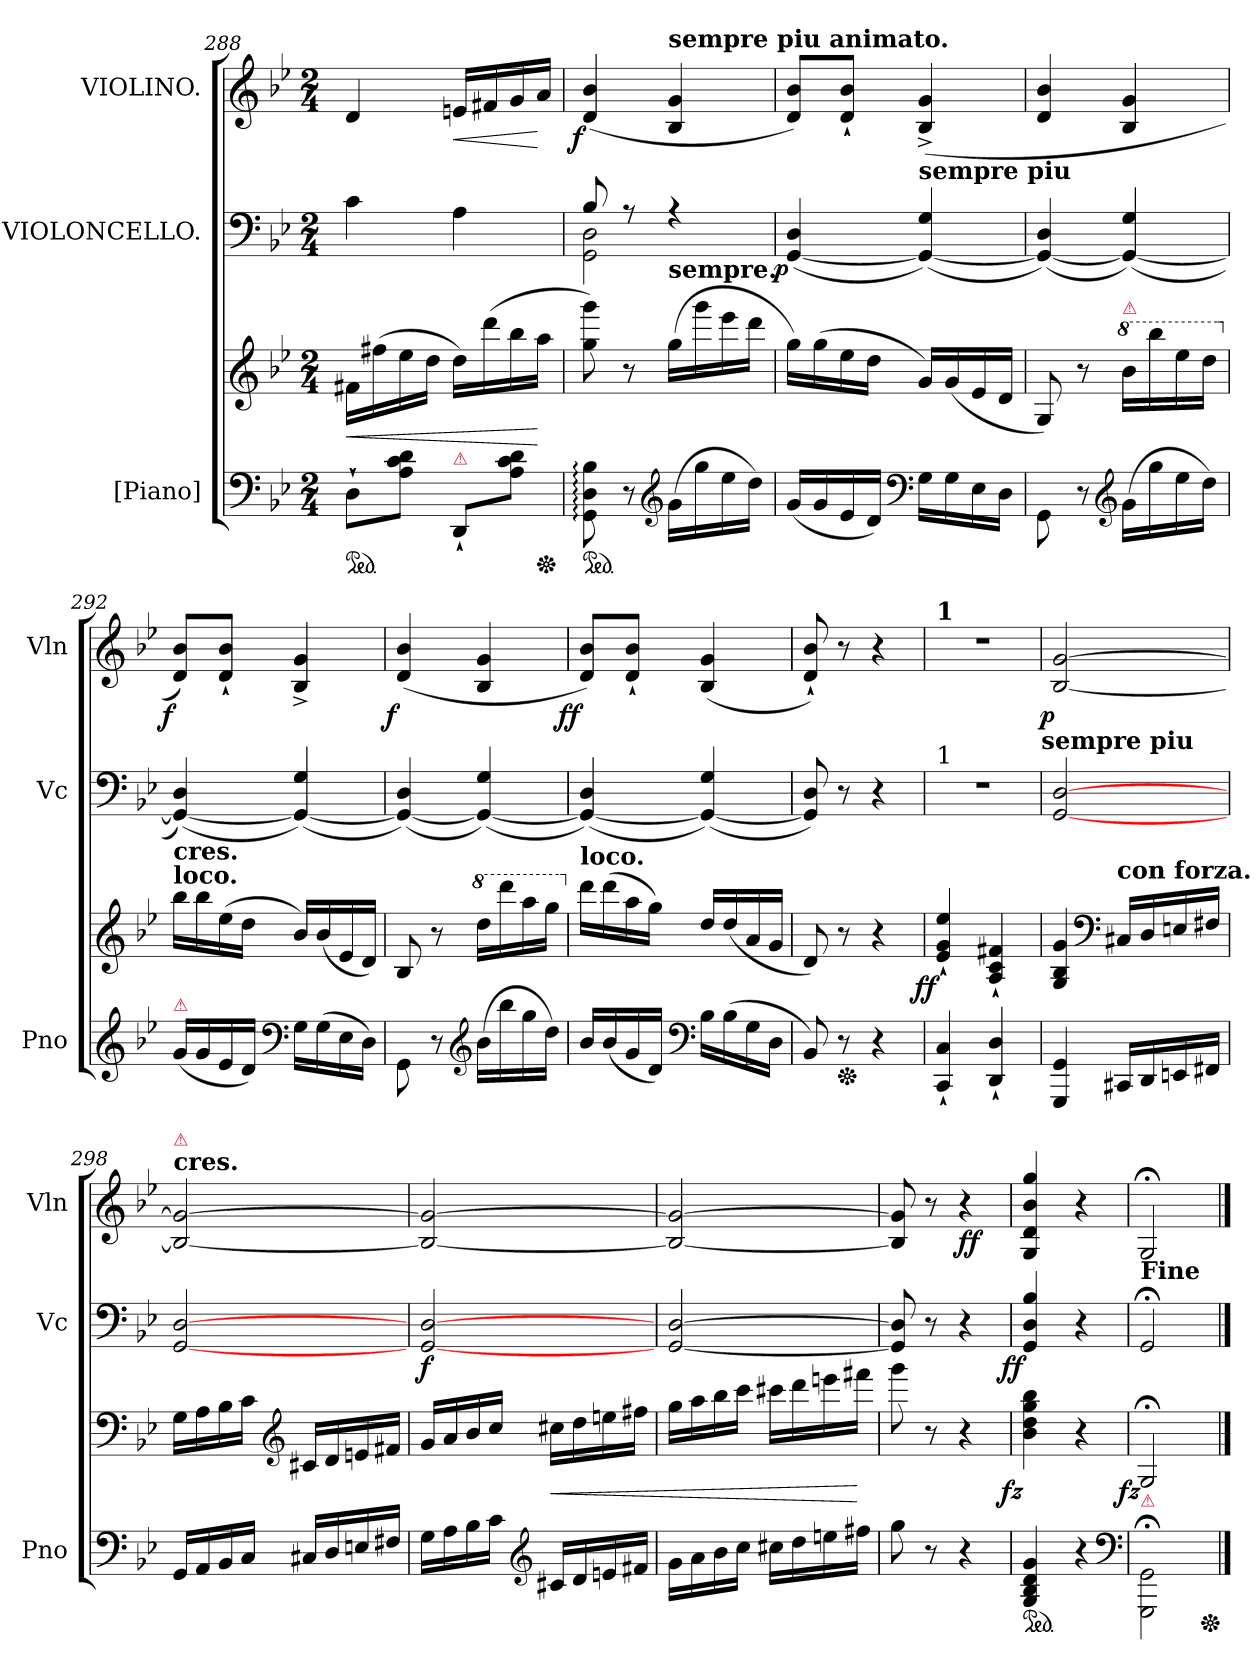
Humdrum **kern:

**kern	**kern	**dynam	**kern	**dynam	**kern	**dynam
*part3	*part3	*part3	*part2	*part2	*part1	*part1
*staff4	*staff3	*staff3/4	*staff2	*staff2	*staff1	*staff1
*I"[Piano]	*	*	*I"VIOLONCELLO.	*	*I"VIOLINO.	*
*I'Pno	*	*	*I'Vc	*	*I'Vln	*
*clefF4	*clefG2	*	*clefF4	*	*clefG2	*
*k[b-e-]	*k[b-e-]	*	*k[b-e-]	*	*k[b-e-]	*
*g:	*g:	*	*g:	*	*g:	*
*M2/4	*M2/4	*	*M2/4	*	*M2/4	*
*ped	*	*	*	*	*	*
=288	=288	=288	=288	=288	=288	=288
8D`>L	16f#XLL	<	4c	.	4d	.
.	(>16ff#X	.	.	.	.	.
8A 8c 8dJ	16ee-	.	.	.	.	.
.	16ddJJ	.	.	.	.	.
!LO:TX:a:B:color=crimson:t=⚠	!	!	!	!	!	!
!	!	!	!	!	!	!LO:HP:b
8DD`</L	16ddLL)	.	4A	.	16enLL	<
.	(>16ddd	.	.	.	16f#X	.
8A\ 8c\ 8d\J	16bb-	.	.	.	16g	.
*Xped	*	*	*	*	*	*
.	16aaJJ	[	.	.	16aJJ	[
=289	=289	=289	=289	=289	=289	=289
*	*	*	*^	*	*	*
!	!	!	!	!	!	!	!LO:DY:rj
*ped	*	*	*	*	*	*	*
8GG: 8D: 8B-:	8gg 8ggg)	.	8B-	2GG 2D	.	(<4d 4b-	f
8r	8r	.	8rA	.	.	.	.
*clefG2	*	*	*	*	*	*	*
!	!	!	!	!	!	!LO:TX:a:B:t=sempre piu animato.	!
!	!LO:TX:a:B:t=sempre.	!	!	!	!	!	!
(>16gLL	(>16ggLL	.	4rA	.	.	4B- 4g	.
16gg	16ggg	.	.	.	.	.	.
16ee-	16eee-	.	.	.	.	.	.
16ddJJ)	16dddJJ	.	.	.	.	.	.
*	*	*	*v	*v	*	*	*
=290	=290	=290	=290	=290	=290	=290
!	!	!	!	!LO:DY:b:rj	!	!
(<16gLL	16ggLL)	.	(>[<4GG 4D	p	8d 8b-L)	.
16g	(>16gg	.	.	.	.	.
16e-	16ee-	.	.	.	8d`> 8b-`>J	.
16dJJ)	16ddJJ	.	.	.	.	.
*clefF4	*	*	*	*	*	*
!	!	!	!LO:TX:a:B:t=sempre piu	!	!	!
16GLL	16gLL)	.	(>4GG_< 4G)	.	(>4B-^> 4g^>	.
16G	(16g	.	.	.	.	.
16E-	16e-	.	.	.	.	.
16DJJ	16dJJ	.	.	.	.	.
=291	=291	=291	=291	=291	=291	=291
8GG\	8G/)	.	(>4GG_< 4D)	.	4d 4b-	.
8r	8r	.	.	.	.	.
*clefG2	*	*	*	*	*	*
*	*8va	*	*	*	*	*
!	!LO:TX:a:B:color=crimson:t=⚠	!	!	!	!	!
(>16gLL	16bb-LL	.	(>4GG_< 4G)	.	4B- 4g	.
16gg	16bbb-	.	.	.	.	.
16ee-	16eee-	.	.	.	.	.
16ddJJ)	16dddJJ	.	.	.	.	.
=292	=292	=292	=292	=292	=292	=292
*	*X8va	*	*	*	*	*
!	!	!	!LO:TX:b:B:t=cres.	!	!	!
!	!LO:TX:a:B:t=loco.	!	!	!	!	!
!LO:TX:a:B:color=crimson:t=⚠	!	!	!	!	!	!
!	!	!	!	!	!	!LO:DY:rj
(<16gLL	16bb-LL	.	(>4GG_ 4D)	.	8d 8b-L)	f
16g	16bb-	.	.	.	.	.
16e-	(>16ee-	.	.	.	8d`> 8b-`>J	.
16dJJ)	16ddJJ	.	.	.	.	.
*clefF4	*	*	*	*	*	*
16GLL	16b-LL)	.	(>4GG_< 4G)	.	4B-^> 4g^>	.
(>16G	(<16b-	.	.	.	.	.
16E-	16e-	.	.	.	.	.
16DJJ)	16dJJ)	.	.	.	.	.
=293	=293	=293	=293	=293	=293	=293
!	!	!	!	!	!	!LO:DY:rj
8GG\	8B-/	.	(>4GG_< 4D)	.	(>4d 4b-	f
8r	8r	.	.	.	.	.
*clefG2	*	*	*	*	*	*
*	*8va	*	*	*	*	*
(>16b-LL	16ddd\LL	.	(>4GG_< 4G)	.	4B- 4g	.
16bb-	16dddd	.	.	.	.	.
16gg	16aaa	.	.	.	.	.
16ddJJ)	16gggJJ	.	.	.	.	.
=294	=294	=294	=294	=294	=294	=294
*	*X8va	*	*	*	*	*
!	!LO:TX:a:B:t=loco.	!	!	!	!	!
!	!	!	!	!	!	!LO:DY:rj
16b-LL	16dddLL	.	(>4GG_< 4D)	.	8d 8b-L)	ff
(<16b-	(>16ddd	.	.	.	.	.
16g	16aa	.	.	.	8d`> 8b-`>J	.
16dJJ)	16ggJJ)	.	.	.	.	.
*clefF4	*	*	*	*	*	*
16B-LL	16dd/LL	.	(>4GG_ 4G)	.	(<4B- 4g	.
(>16B-	(<16dd	.	.	.	.	.
16G	16a	.	.	.	.	.
16DJJ	16gJJ	.	.	.	.	.
=295	=295	=295	=295	=295	=295	=295
8BB-)	8d)	.	8GG] 8D)	.	8d`< 8b-`<)	.
*Xped	*	*	*	*	*	*
8r	8r	.	8r	.	8r	.
4r	4r	.	4r	.	4r	.
=296	=296	=296	=296	=296	=296	=296
!	!	!	!	!	!LO:TX:a:B:t=1	!
!	!	!	!LO:TX:a:t=1	!	!	!
!	!	!LO:DY:rj	!	!	!	!
4CC`< 4C`<	4e-`</ 4g`</ 4ee-`</	ff	2rF	.	2rdd	.
4DD`< 4D`<	4A`</ 4c`</ 4f#X`</	.	.	.	.	.
!	!	!	!LO:TX:a:B:t=sempre piu	!	!	!
=297	=297	=297	=297	=297	=297	=297
!	!	!	!	!	!	!LO:DY:rj
4GGG 4GG	4G/ 4B-/ 4g/	.	[<2GG [>2D	.	[<2B- [>2g	p
*	*clefF4	*	*	*	*	*
!	!LO:TX:a:B:t=con forza.	!	!	!	!	!
16CC#XLL	16C#X/LL	.	.	.	.	.
16DD	16D	.	.	.	.	.
16EEn	16En	.	.	.	.	.
16FF#XJJ	16F#XJJ	.	.	.	.	.
=298	=298	=298	=298	=298	=298	=298
!	!	!	!	!	!LO:TX:a:B:t=cres.	!
!	!	!	!	!	!LO:TX:a:color=crimson:t=⚠	!
16GGLL	16GLL	.	[<2GG [>2D	.	2B-_< 2g_>	.
16AA	16A	.	.	.	.	.
16BB-	16B-	.	.	.	.	.
16CJJ	16cJJ	.	.	.	.	.
*	*clefG2	*	*	*	*	*
16C#X/LL	16c#XLL	.	.	.	.	.
16D	16d	.	.	.	.	.
16En	16en	.	.	.	.	.
16F#XJJ	16f#XJJ	.	.	.	.	.
=299	=299	=299	=299	=299	=299	=299
!	!	!	!	!LO:DY:b	!	!
16GLL	16gLL	.	[<2GG [>2D	f	2B-_ 2g_>	.
16A	16a	.	.	.	.	.
16B-	16b-	.	.	.	.	.
16cJJ	16ccJJ	.	.	.	.	.
*clefG2	*	*	*	*	*	*
16c#XLL	16cc#XLL	<	.	.	.	.
16d	16dd	.	.	.	.	.
16en	16een	.	.	.	.	.
16f#XJJ	16ff#XJJ	.	.	.	.	.
=300	=300	=300	=300	=300	=300	=300
16g\LL	16ggLL	.	[2GG [2D	.	2B-_ 2g_	.
16a	16aa	.	.	.	.	.
16b-	16bb-	.	.	.	.	.
16ccJJ	16cccJJ	.	.	.	.	.
16cc#XLL	16ccc#XLL	.	.	.	.	.
16dd	16ddd	.	.	.	.	.
16een	16eeen	.	.	.	.	.
16ff#XJJ	16fff#XJJ	[	.	.	.	.
=301	=301	=301	=301	=301	=301	=301
8gg	8ggg	.	8GG] 8D]	.	8B-] 8g]	.
8r	8r	.	8r	.	8r	.
4r	4r	.	4r	.	4r	ff
=302	=302	=302	=302	=302	=302	=302
!	!	!LO:DY:rj	!	!LO:DY:b:rj	!	!
*ped	*	*	*	*	*	*
4G 4B- 4d 4g	4b- 4dd 4gg 4bb-	fz	4GG/ 4D/ 4B-/	ff	4G/ 4d/ 4b-/ 4gg/	.
4r	4r	.	4r	.	4r	.
*clefF4	*	*	*	*	*	*
=303	=303	=303	=303	=303	=303	=303
!	!	!	!LO:TX:a:B:t=Fine	!	!	!
!LO:TX:a:color=crimson:t=⚠	!	!	!	!	!	!
!	!	!LO:DY:rj	!	!	!	!
2GGG;\ 2GG;\	2G;</	fz	2GG;</	.	2G;</	.
*Xped	*	*	*	*	*	*
==	==	==	==	==	==	==
*-	*-	*-	*-	*-	*-	*-
